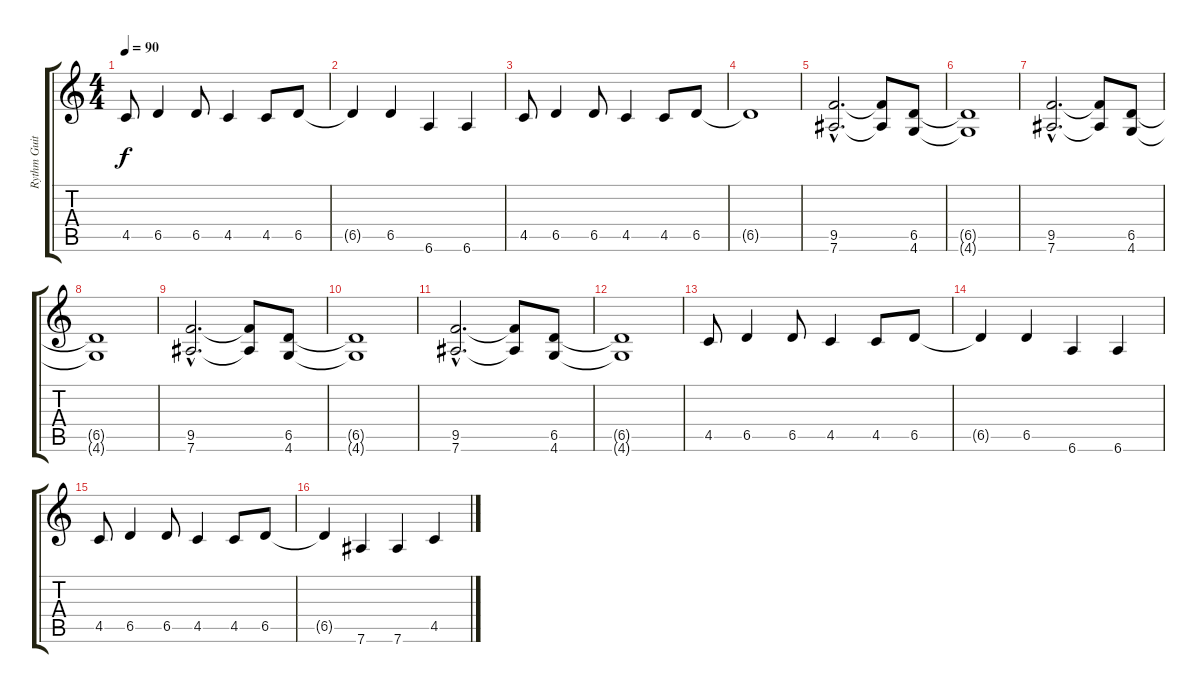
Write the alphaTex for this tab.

\track ("Rythm Guitar" "Rythm Guit") {instrument distortionguitar}
\staff {score tabs}
\tuning (Eb4 Bb3 Gb3 Db3 Ab2 Eb2) {hide}
\ts (4 4)
\tempo 90
\clef g2
\ks c
4.5.8{dy f balance 6} 6.5.4 6.5.8 4.5.4 4.5.8 6.5.8 |
6.5{t}.4{balance 6} 6.5.4 6.6.4 6.6.4 |
4.5.8{balance 6} 6.5.4 6.5.8 4.5.4 4.5.8 6.5.8 |
6.5{t}.1{balance 6} |
\section ("" "")
(9.5{hac} 7.6{hac}).2{d} (9.5{t} 7.6{t}).8 (6.5 4.6).8 |
(6.5{t} 4.6{t}).1 |
(9.5{hac} 7.6{hac}).2{d} (9.5{t} 7.6{t}).8 (6.5 4.6).8 |
(6.5{t} 4.6{t}).1 |
(9.5{hac} 7.6{hac}).2{d} (9.5{t} 7.6{t}).8 (6.5 4.6).8 |
(6.5{t} 4.6{t}).1 |
(9.5{hac} 7.6{hac}).2{d} (9.5{t} 7.6{t}).8 (6.5 4.6).8 |
(6.5{t} 4.6{t}).1 |
\section ("" "")
4.5.8{balance 6} 6.5.4 6.5.8 4.5.4 4.5.8 6.5.8 |
6.5{t}.4{balance 6} 6.5.4 6.6.4 6.6.4 |
4.5.8{balance 6} 6.5.4 6.5.8 4.5.4 4.5.8 6.5.8 |
6.5{t}.4{balance 6} 7.6.4 7.6.4 4.5.4
